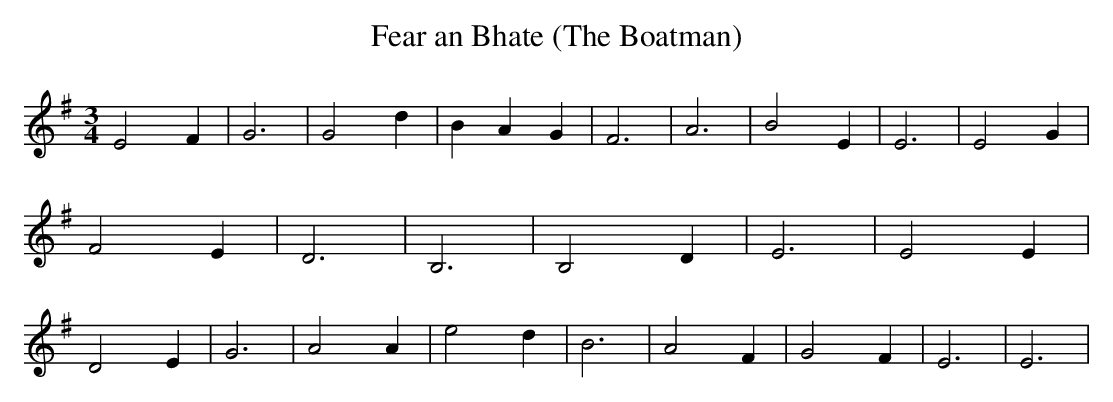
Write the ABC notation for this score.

X:1
T:Fear an Bhate (The Boatman)
M:3/4
L:1/2
K:G
 E F/2| G3/2| G d/2| B/2- A/2 G/2| F3/2| A3/2| B E/2| E3/2| E G/2|\
 F E/2| D3/2| B,3/2| B, D/2| E3/2| E E/2| D E/2| G3/2| A A/2| e d/2|\
 B3/2| A F/2| G F/2| E3/2| E3/2|
